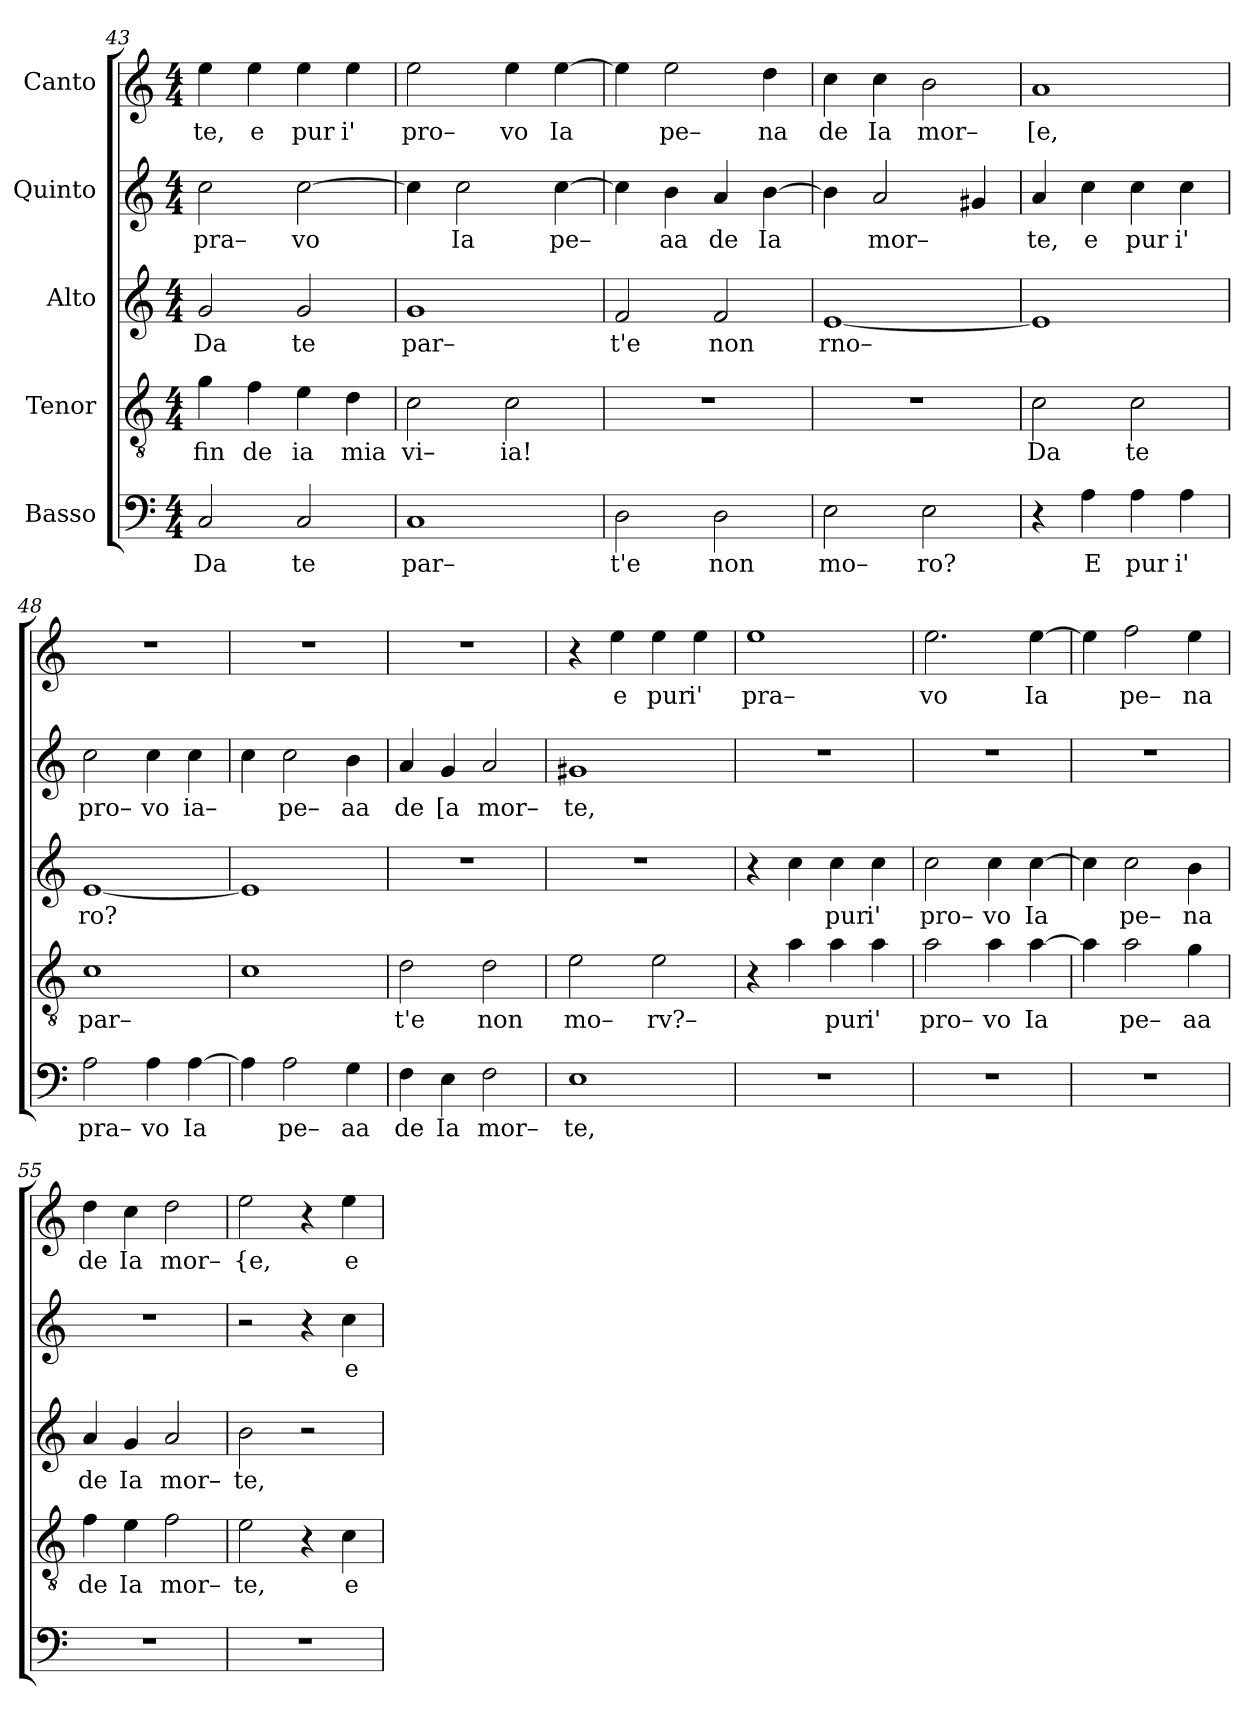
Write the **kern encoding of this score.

**kern	**text	**kern	**text	**kern	**text	**kern	**text	**kern	**text
*part5	*part5	*part4	*part4	*part3	*part3	*part2	*part2	*part1	*part1
*staff5	*staff5	*staff4	*staff4	*staff3	*staff3	*staff2	*staff2	*staff1	*staff1
*I"Basso	*	*I"Tenor	*	*I"Alto	*	*I"Quinto	*	*I"Canto	*
*clefF4	*	*clefGv2	*	*clefG2	*	*clefG2	*	*clefG2	*
*k[]	*	*k[]	*	*k[]	*	*k[]	*	*k[]	*
*M4/4	*	*M4/4	*	*M4/4	*	*M4/4	*	*M4/4	*
=43	=43	=43	=43	=43	=43	=43	=43	=43	=43
!	!LO:LY:b	!	!LO:LY:b	!	!LO:LY:b	!	!LO:LY:b	!	!LO:LY:b
2C/	Da	4g\	fin	2g/	Da	2cc\	pra–	4ee\	te,
!	!	!	!LO:LY:b	!	!	!	!	!	!LO:LY:b
.	.	4f\	de	.	.	.	.	4ee\	e
!	!LO:LY:b	!	!LO:LY:b	!	!LO:LY:b	!	!LO:LY:b	!	!LO:LY:b
2C/	te	4e\	ia	2g/	te	[2cc\	vo	4ee\	pur
!	!	!	!LO:LY:b	!	!	!	!	!	!LO:LY:b
.	.	4d\	mia	.	.	.	.	4ee\	i'
=44	=44	=44	=44	=44	=44	=44	=44	=44	=44
!	!LO:LY:b	!	!LO:LY:b	!	!LO:LY:b	!	!	!	!LO:LY:b
1C	par–	2c\	vi–	1g	par–	4cc\]	.	2ee\	pro–
!	!	!	!	!	!	!	!LO:LY:b	!	!
.	.	.	.	.	.	2cc\	Ia	.	.
!	!	!	!LO:LY:b	!	!	!	!	!	!LO:LY:b
.	.	2c\	ia!	.	.	.	.	4ee\	vo
!	!	!	!	!	!	!	!LO:LY:b	!	!LO:LY:b
.	.	.	.	.	.	[4cc\	pe–	[4ee\	Ia
=45	=45	=45	=45	=45	=45	=45	=45	=45	=45
!	!LO:LY:b	!	!	!	!LO:LY:b	!	!	!	!
2D\	t'e	1r	.	2f/	t'e	4cc\]	.	4ee\]	.
!	!	!	!	!	!	!	!LO:LY:b	!	!LO:LY:b
.	.	.	.	.	.	4b\	aa	2ee\	pe–
!	!LO:LY:b	!	!	!	!LO:LY:b	!	!LO:LY:b	!	!
2D\	non	.	.	2f/	non	4a/	de	.	.
!	!	!	!	!	!	!	!LO:LY:b	!	!LO:LY:b
.	.	.	.	.	.	[4b\	Ia	4dd\	na
=46	=46	=46	=46	=46	=46	=46	=46	=46	=46
!	!LO:LY:b	!	!	!	!LO:LY:b	!	!	!	!LO:LY:b
2E\	mo–	1r	.	[1e	rno–	4b\]	.	4cc\	de
!	!	!	!	!	!	!	!LO:LY:b	!	!LO:LY:b
.	.	.	.	.	.	2a/	mor–	4cc\	Ia
!	!LO:LY:b	!	!	!	!	!	!	!	!LO:LY:b
2E\	ro?	.	.	.	.	.	.	2b\	mor–
.	.	.	.	.	.	4g#X/	.	.	.
=47	=47	=47	=47	=47	=47	=47	=47	=47	=47
!	!	!	!LO:LY:b	!	!	!	!LO:LY:b	!	!LO:LY:b
4r	.	2c\	Da	1e]	.	4a/	te,	1a	[e,
!	!LO:LY:b	!	!	!	!	!	!LO:LY:b	!	!
4A\	E	.	.	.	.	4cc\	e	.	.
!	!LO:LY:b	!	!LO:LY:b	!	!	!	!LO:LY:b	!	!
4A\	pur	2c\	te	.	.	4cc\	pur	.	.
!	!LO:LY:b	!	!	!	!	!	!LO:LY:b	!	!
4A\	i'	.	.	.	.	4cc\	i'	.	.
=48	=48	=48	=48	=48	=48	=48	=48	=48	=48
!	!LO:LY:b	!	!LO:LY:b	!	!LO:LY:b	!	!LO:LY:b	!	!
2A\	pra–	1c	par–	[1e	ro?	2cc\	pro–	1r	.
!	!LO:LY:b	!	!	!	!	!	!LO:LY:b	!	!
4A\	vo	.	.	.	.	4cc\	vo	.	.
!	!LO:LY:b	!	!	!	!	!	!LO:LY:b	!	!
[4A\	Ia	.	.	.	.	4cc\	ia–	.	.
=49	=49	=49	=49	=49	=49	=49	=49	=49	=49
4A\]	.	1c	.	1e]	.	4cc\	.	1r	.
!	!LO:LY:b	!	!	!	!	!	!LO:LY:b	!	!
2A\	pe–	.	.	.	.	2cc\	pe–	.	.
!	!LO:LY:b	!	!	!	!	!	!LO:LY:b	!	!
4G\	aa	.	.	.	.	4b\	aa	.	.
=50	=50	=50	=50	=50	=50	=50	=50	=50	=50
!	!LO:LY:b	!	!LO:LY:b	!	!	!	!LO:LY:b	!	!
4F\	de	2d\	t'e	1r	.	4a/	de	1r	.
!	!LO:LY:b	!	!	!	!	!	!LO:LY:b	!	!
4E\	Ia	.	.	.	.	4g/	[a	.	.
!	!LO:LY:b	!	!LO:LY:b	!	!	!	!LO:LY:b	!	!
2F\	mor–	2d\	non	.	.	2a/	mor–	.	.
=51	=51	=51	=51	=51	=51	=51	=51	=51	=51
!	!LO:LY:b	!	!LO:LY:b	!	!	!	!LO:LY:b	!	!
1E	te,	2e\	mo–	1r	.	1g#X	te,	4r	.
!	!	!	!	!	!	!	!	!	!LO:LY:b
.	.	.	.	.	.	.	.	4ee\	e
!	!	!	!LO:LY:b	!	!	!	!	!	!LO:LY:b
.	.	2e\	rv?–	.	.	.	.	4ee\	pur
!	!	!	!	!	!	!	!	!	!LO:LY:b
.	.	.	.	.	.	.	.	4ee\	i'
=52	=52	=52	=52	=52	=52	=52	=52	=52	=52
!	!	!	!	!	!	!	!	!	!LO:LY:b
1r	.	4r	.	4r	.	1r	.	1ee	pra–
.	.	4a\	.	4cc\	.	.	.	.	.
!	!	!	!LO:LY:b	!	!LO:LY:b	!	!	!	!
.	.	4a\	pur	4cc\	pur	.	.	.	.
!	!	!	!LO:LY:b	!	!LO:LY:b	!	!	!	!
.	.	4a\	i'	4cc\	i'	.	.	.	.
=53	=53	=53	=53	=53	=53	=53	=53	=53	=53
!	!	!	!LO:LY:b	!	!LO:LY:b	!	!	!	!LO:LY:b
1r	.	2a\	pro–	2cc\	pro–	1r	.	2.ee\	vo
!	!	!	!LO:LY:b	!	!LO:LY:b	!	!	!	!
.	.	4a\	vo	4cc\	vo	.	.	.	.
!	!	!	!LO:LY:b	!	!LO:LY:b	!	!	!	!LO:LY:b
.	.	[4a\	Ia	[4cc\	Ia	.	.	[4ee\	Ia
=54	=54	=54	=54	=54	=54	=54	=54	=54	=54
1r	.	4a\]	.	4cc\]	.	1r	.	4ee\]	.
!	!	!	!LO:LY:b	!	!LO:LY:b	!	!	!	!LO:LY:b
.	.	2a\	pe–	2cc\	pe–	.	.	2ff\	pe–
!	!	!	!LO:LY:b	!	!LO:LY:b	!	!	!	!LO:LY:b
.	.	4g\	aa	4b\	na	.	.	4ee\	na
=55	=55	=55	=55	=55	=55	=55	=55	=55	=55
!	!	!	!LO:LY:b	!	!LO:LY:b	!	!	!	!LO:LY:b
1r	.	4f\	de	4a/	de	1r	.	4dd\	de
!	!	!	!LO:LY:b	!	!LO:LY:b	!	!	!	!LO:LY:b
.	.	4e\	Ia	4g/	Ia	.	.	4cc\	Ia
!	!	!	!LO:LY:b	!	!LO:LY:b	!	!	!	!LO:LY:b
.	.	2f\	mor–	2a/	mor–	.	.	2dd\	mor–
=56	=56	=56	=56	=56	=56	=56	=56	=56	=56
!	!	!	!LO:LY:b	!	!LO:LY:b	!	!	!	!LO:LY:b
1r	.	2e\	te,	2b\	te,	2r	.	2ee\	{e,
.	.	4r	.	2r	.	4r	.	4r	.
!	!	!	!LO:LY:b	!	!	!	!LO:LY:b	!	!LO:LY:b
.	.	4c\	e	.	.	4cc\	e	4ee\	e
=	=	=	=	=	=	=	=	=	=
*-	*-	*-	*-	*-	*-	*-	*-	*-	*-
